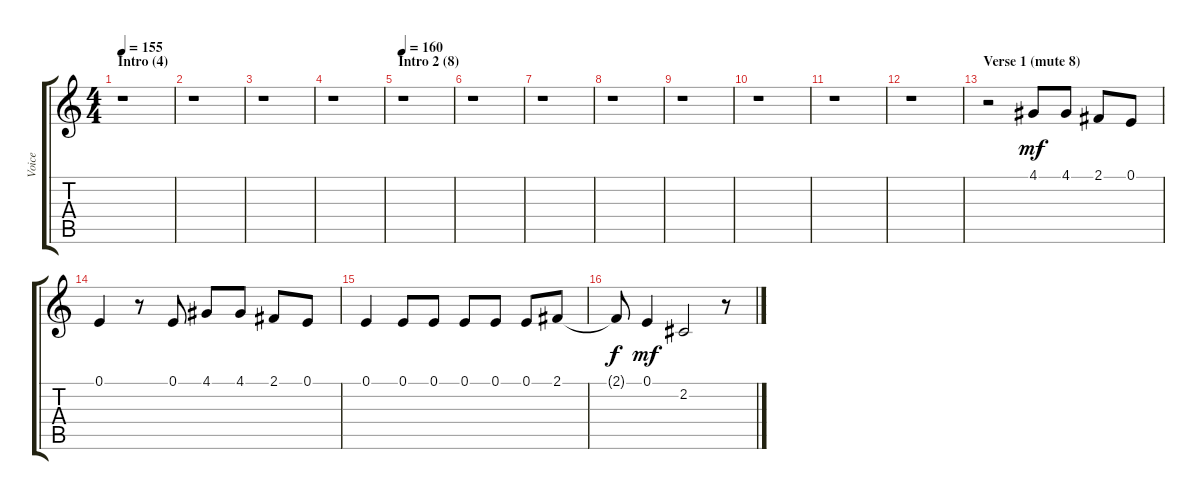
\track ("Voice" "Voice") {instrument altosax}
\staff {score tabs}
\tuning (E4 B3 G3 D3 A2 E2) {hide}
\ts (4 4)
\section ("" "Intro (4)")
\tempo 155
\clef g2
\ks c
r.1{dy mf instrument altosax} |
r.1 |
r.1 |
r.1 |
\section ("" "Intro 2 (8)")
\tempo 160
r.1 |
r.1 |
r.1 |
r.1 |
r.1 |
r.1 |
r.1 |
r.1 |
\section ("" "Verse 1 (mute 8)")
r.2 4.1.8 4.1.8 2.1.8 0.1.8 |
0.1.4 r.8 0.1.8 4.1.8 4.1.8 2.1.8 0.1.8 |
0.1.4 0.1.8 0.1.8 0.1.8 0.1.8 0.1.8 2.1.8 |
2.1{t}.8{dy f} 0.1.4{dy mf} 2.2.2 r.8
